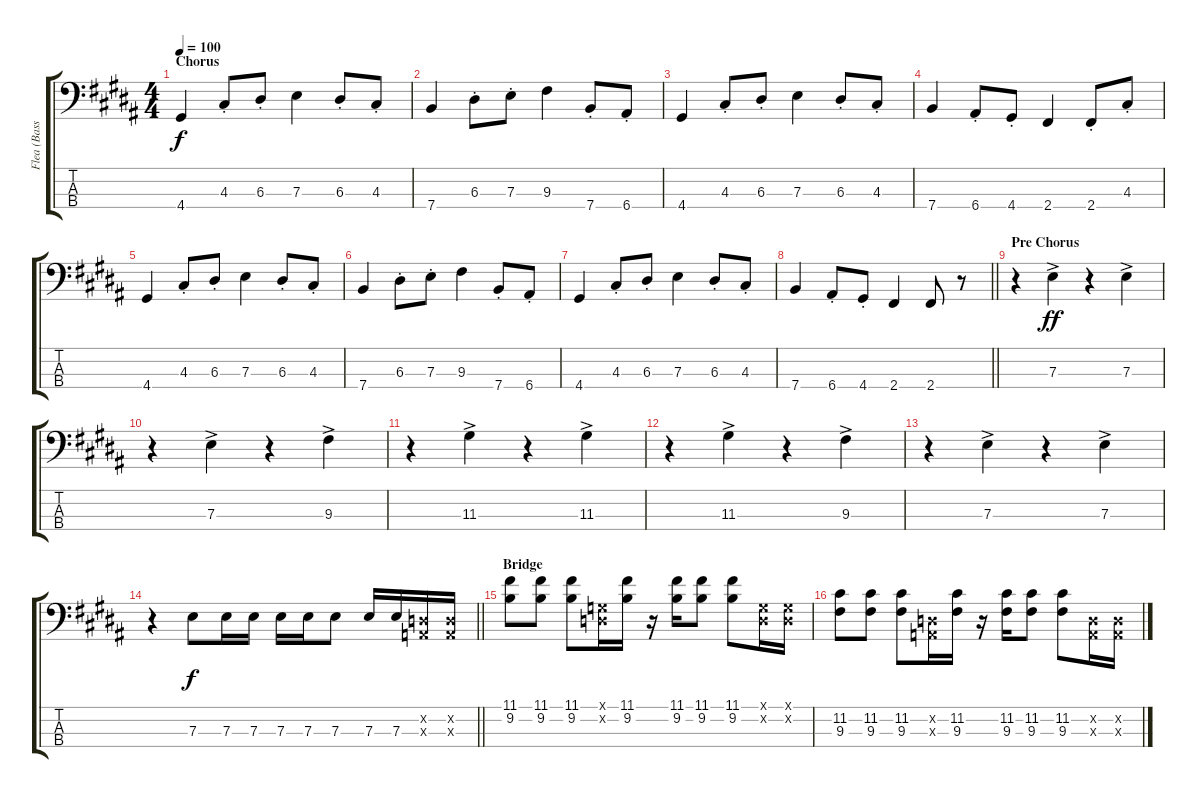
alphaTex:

\track ("Flea (Bass)" "Flea (Bass") {instrument electricbassfinger bank 255}
\staff {score tabs}
\tuning (G2 D2 A1 E1) {hide}
\ts (4 4)
\section ("" "Chorus")
\tempo 100
\clef f4
\ks b
4.4.4{dy f} 4.3{st}.8 6.3{st}.8 7.3.4 6.3{st}.8 4.3{st}.8 |
7.4.4 6.3{st}.8 7.3{st}.8 9.3.4 7.4{st}.8 6.4{st}.8 |
4.4.4 4.3{st}.8 6.3{st}.8 7.3.4 6.3{st}.8 4.3{st}.8 |
7.4.4 6.4{st}.8 4.4{st}.8 2.4.4 2.4{st}.8 4.3{st}.8 |
4.4.4 4.3{st}.8 6.3{st}.8 7.3.4 6.3{st}.8 4.3{st}.8 |
7.4.4 6.3{st}.8 7.3{st}.8 9.3.4 7.4{st}.8 6.4{st}.8 |
4.4.4 4.3{st}.8 6.3{st}.8 7.3.4 6.3{st}.8 4.3{st}.8 |
\barLineRight lightlight
7.4.4 6.4{st}.8 4.4{st}.8 2.4.4 2.4.8 r.8 |
\section ("" "Pre Chorus")
r.4 7.3{ac}.4{dy ff} r.4 7.3{ac}.4 |
r.4 7.3{ac}.4 r.4 9.3{ac}.4 |
r.4 11.3{ac}.4 r.4 11.3{ac}.4 |
r.4 11.3{ac}.4 r.4 9.3{ac}.4 |
r.4 7.3{ac}.4 r.4 7.3{ac}.4 |
\barLineRight lightlight
r.4 7.3.8{dy f} 7.3.16 7.3.16 7.3.16 7.3.16 7.3.8 7.3.16 7.3.16 (0.2{x} 0.3{x}).16 (0.2{x} 0.3{x}).16 |
\section ("" "Bridge")
(11.1 9.2).8 (11.1 9.2).8 (11.1 9.2).8 (0.1{x} 0.2{x}).16 (11.1 9.2).16 r.16 (11.1 9.2).16 (11.1 9.2).8 (11.1 9.2).8 (0.1{x} 0.2{x}).16 (0.1{x} 0.2{x}).16 |
(11.2 9.3).8 (11.2 9.3).8 (11.2 9.3).8 (0.2{x} 0.3{x}).16 (11.2 9.3).16 r.16 (11.2 9.3).16 (11.2 9.3).8 (11.2 9.3).8 (0.2{x} 0.3{x}).16 (0.2{x} 0.3{x}).16
